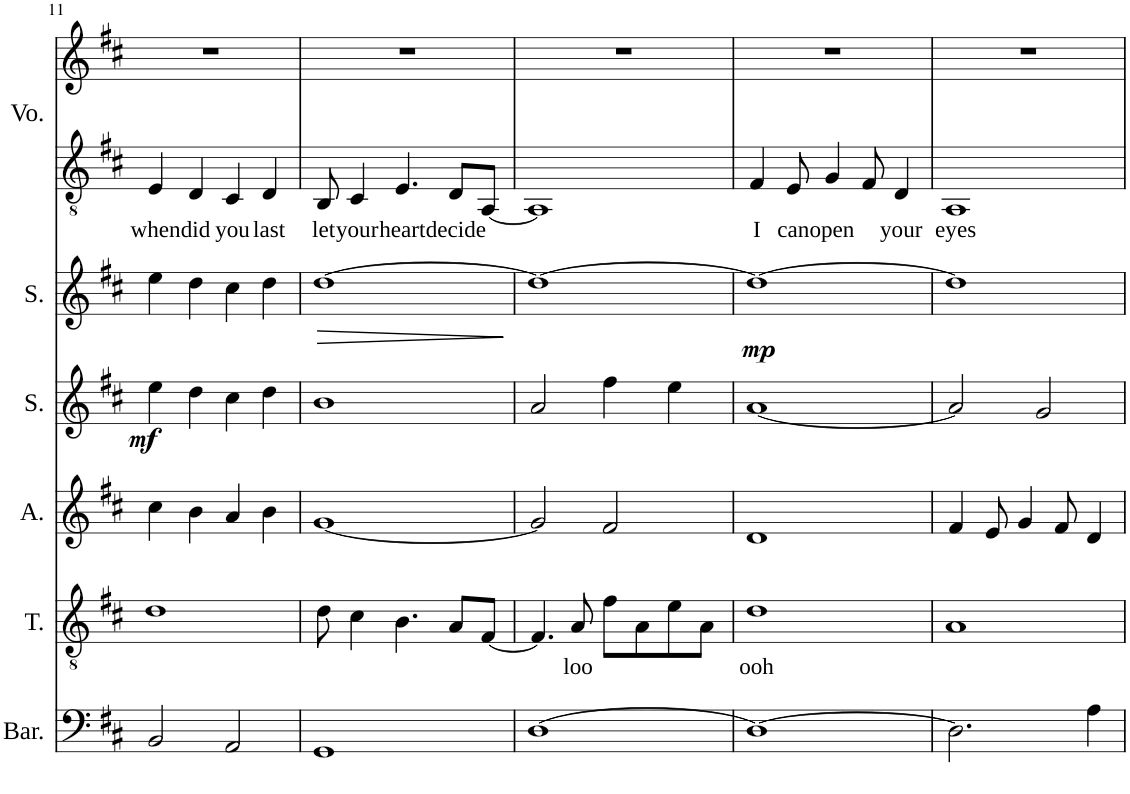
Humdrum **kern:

**kern	**kern	**text	**kern	**kern	**dynam	**kern	**dynam	**kern	**text	**kern
*part6	*part5	*part5	*part4	*part3	*part3	*part2	*part2	*part1	*part1	*part1
*staff7	*staff6	*staff6	*staff5	*staff4	*staff4	*staff3	*staff3	*staff2	*staff2	*staff1
*I"Baritone	*I"Tenor	*	*I"Alto	*I"Soprano	*	*I"Soprano	*	*I"Voice	*	*
*I'Bar.	*I'T.	*	*I'A.	*I'S.	*	*I'S.	*	*I'Vo.	*	*
!!LO:PB:g=z
*clefF4	*clefGv2	*	*clefG2	*clefG2	*	*clefG2	*	*clefGv2	*	*clefG2
*k[f#c#]	*k[f#c#]	*	*k[f#c#]	*k[f#c#]	*	*k[f#c#]	*	*k[f#c#]	*	*k[f#c#]
*M4/4	*M4/4	*	*M4/4	*M4/4	*	*M4/4	*	*M4/4	*	*M4/4
=11	=11	=11	=11	=11	=11	=11	=11	=11	=11	=11
!	!	!	!	!	!LO:DY:b	!	!	!	!LO:LY:b	!
2BB/	1d	.	4cc#\	4ee\	mf	4ee\	.	4E/	when	1r
!	!	!	!	!	!	!	!	!	!LO:LY:b	!
.	.	.	4b\	4dd\	.	4dd\	.	4D/	did	.
!	!	!	!	!	!	!	!	!	!LO:LY:b	!
2AA/	.	.	4a/	4cc#\	.	4cc#\	.	4C#/	you	.
!	!	!	!	!	!	!	!	!	!LO:LY:b	!
.	.	.	4b\	4dd\	.	4dd\	.	4D/	last	.
=12	=12	=12	=12	=12	=12	=12	=12	=12	=12	=12
!	!	!	!	!	!	!	!LO:HP:b	!	!LO:LY:b	!
1GG	8d\	.	[1g	1b	.	[1dd	>	8BB/	let	1r
!	!	!	!	!	!	!	!	!	!LO:LY:b	!
.	4c#\	.	.	.	.	.	.	4C#/	your	.
!	!	!	!	!	!	!	!	!	!LO:LY:b	!
.	4.B\	.	.	.	.	.	.	4.E/	heart	.
!	!	!	!	!	!	!	!	!	!LO:LY:b	!
.	8A/L	.	.	.	.	.	.	8D/L	decide	.
.	[8F#/J	.	.	.	.	.	.	[8AA/J	.	.
.	.	.	.	.	.	.	]	.	.	.
=13	=13	=13	=13	=13	=13	=13	=13	=13	=13	=13
[1D	4.F#/]	.	2g/]	2a/	.	1dd_	.	1AA]	.	1r
!	!	!LO:LY:b	!	!	!	!	!	!	!	!
.	8A/	loo	.	.	.	.	.	.	.	.
.	8f#\L	.	2f#/	4ff#\	.	.	.	.	.	.
.	8A\	.	.	.	.	.	.	.	.	.
.	8e\	.	.	4ee\	.	.	.	.	.	.
.	8A\J	.	.	.	.	.	.	.	.	.
=14	=14	=14	=14	=14	=14	=14	=14	=14	=14	=14
!	!	!LO:LY:b	!	!	!	!	!LO:DY:b	!	!LO:LY:b	!
1D_	1d	ooh	1d	[1a	.	1dd_	mp	4F#/	I	1r
!	!	!	!	!	!	!	!	!	!LO:LY:b	!
.	.	.	.	.	.	.	.	8E/	can	.
!	!	!	!	!	!	!	!	!	!LO:LY:b	!
.	.	.	.	.	.	.	.	4G/	open	.
.	.	.	.	.	.	.	.	8F#/	.	.
!	!	!	!	!	!	!	!	!	!LO:LY:b	!
.	.	.	.	.	.	.	.	4D/	your	.
=15	=15	=15	=15	=15	=15	=15	=15	=15	=15	=15
!	!	!	!	!	!	!	!	!	!LO:LY:b	!
2.D\]	1A	.	4f#/	2a/]	.	1dd]	.	1AA	eyes	1r
.	.	.	8e/	.	.	.	.	.	.	.
.	.	.	4g/	.	.	.	.	.	.	.
.	.	.	.	2g/	.	.	.	.	.	.
.	.	.	8f#/	.	.	.	.	.	.	.
4A\	.	.	4d/	.	.	.	.	.	.	.
=	=	=	=	=	=	=	=	=	=	=
*-	*-	*-	*-	*-	*-	*-	*-	*-	*-	*-
